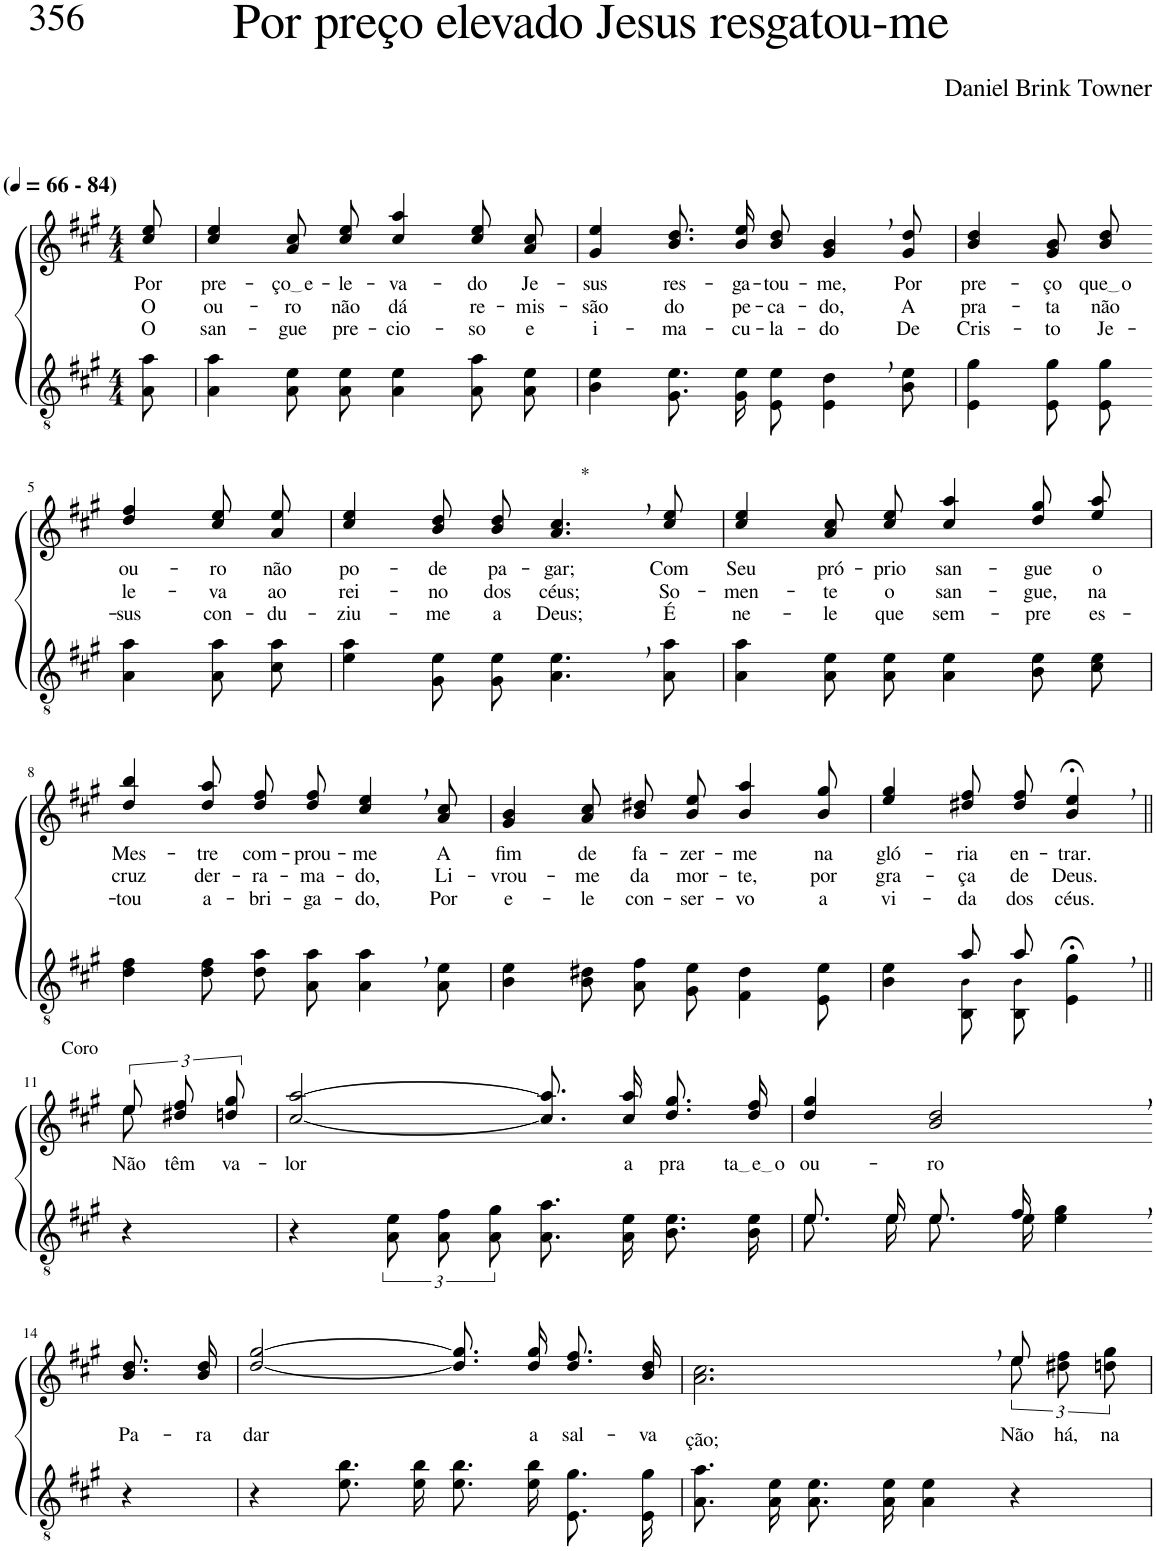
**kern	**kern	**text	**text	**text
*part2	*part1	*part1	*part1	*part1
*staff2	*staff1	*staff1	*staff1	*staff1
*I"Parte III e IV	*I"Parte I e II	*	*	*
*clefGv2	*clefG2	*	*	*
*Trd4c7	*Trd4c7	*	*	*
*k[f#c#g#]	*k[f#c#g#]	*	*	*
*M4/4	*M4/4	*	*	*
*MM66	*MM66	*	*	*
=1	=1	=1	=1	=1
!	!LO:TX:a:B:t=(	!	!	!
!	!LO:TX:a:B:t=- 84)	!	!	!
!	!	!LO:LY:b	!LO:LY:b	!LO:LY:b
8A\ 8a\	8cc#/ 8ee/	Por	O	O
=2	=2	=2	=2	=2
!	!	!LO:LY:b	!LO:LY:b	!LO:LY:b
4A\ 4a\	4cc#/ 4ee/	pre-	ou-	san-
!	!	!LO:LY:b	!LO:LY:b	!LO:LY:b
8A\ 8e\L	8a\ 8cc#\L	ço e	-ro	-gue
!	!	!LO:LY:b	!LO:LY:b	!LO:LY:b
8A\ 8e\J	8cc#\ 8ee\J	-le-	não	pre-
!	!	!LO:LY:b	!LO:LY:b	!LO:LY:b
4A\ 4e\	4cc#/ 4aa/	-va-	dá	-cio-
!	!	!LO:LY:b	!LO:LY:b	!LO:LY:b
8A\ 8a\L	8cc#\ 8ee\L	-do	re-	-so
!	!	!LO:LY:b	!LO:LY:b	!LO:LY:b
8A\ 8e\J	8a\ 8cc#\J	Je-	-mis-	e
=3	=3	=3	=3	=3
!	!	!LO:LY:b	!LO:LY:b	!LO:LY:b
4B\ 4e\	4g#/ 4ee/	-sus	-são	i-
!	!	!LO:LY:b	!LO:LY:b	!LO:LY:b
8.G#\ 8.e\L	8.b\ 8.dd\L	res-	do	-ma-
!	!	!LO:LY:b	!LO:LY:b	!LO:LY:b
16G#\ 16e\Jk	16b\ 16ee\Jk	-ga-	pe-	-cu-
!	!	!LO:LY:b	!LO:LY:b	!LO:LY:b
8E\ 8e\	8b/ 8dd/	-tou-	-ca-	-la-
!	!	!LO:LY:b	!LO:LY:b	!LO:LY:b
4E\, 4d\,	4g#/, 4b/,	-me,	-do,	-do
!	!	!LO:LY:b	!LO:LY:b	!LO:LY:b
8B\ 8e\	8g#/ 8dd/	Por	A	De
=4	=4	=4	=4	=4
!	!	!LO:LY:b	!LO:LY:b	!LO:LY:b
4E\ 4g#\	4b/ 4dd/	pre-	pra-	Cris-
!	!	!LO:LY:b	!LO:LY:b	!LO:LY:b
8E\ 8g#\L	8g#\ 8b\L	-ço	-ta	-to
!	!	!LO:LY:b	!LO:LY:b	!LO:LY:b
8E\ 8g#\J	8b\ 8dd\J	que o	não	Je-
!!LO:LB:g=z
=5-	=5-	=5-	=5-	=5-
!	!	!LO:LY:b	!LO:LY:b	!LO:LY:b
4A\ 4a\	4dd/ 4ff#/	ou-	le-	-sus
!	!	!LO:LY:b	!LO:LY:b	!LO:LY:b
8A\ 8a\L	8cc#\ 8ee\L	-ro	-va	con-
!	!	!LO:LY:b	!LO:LY:b	!LO:LY:b
8c#\ 8a\J	8a\ 8ee\J	não	ao	-du-
=6	=6	=6	=6	=6
!	!	!LO:LY:b	!LO:LY:b	!LO:LY:b
4e\ 4a\	4cc#/ 4ee/	po-	rei-	-ziu-
!	!	!LO:LY:b	!LO:LY:b	!LO:LY:b
8G#\ 8e\L	8b\ 8dd\L	-de	-no	-me
!	!	!LO:LY:b	!LO:LY:b	!LO:LY:b
8G#\ 8e\J	8b\ 8dd\J	pa-	dos	a
!	!LO:TX:a:t=*	!	!	!
!	!	!LO:LY:b	!LO:LY:b	!LO:LY:b
4.A\, 4.e\,	4.a/, 4.cc#/,	-gar;	céus;	Deus;
!	!	!LO:LY:b	!LO:LY:b	!LO:LY:b
8A\ 8a\	8cc#/ 8ee/	Com	So-	É
=7	=7	=7	=7	=7
!	!	!LO:LY:b	!LO:LY:b	!LO:LY:b
4A\ 4a\	4cc#/ 4ee/	Seu	-men-	ne-
!	!	!LO:LY:b	!LO:LY:b	!LO:LY:b
8A\ 8e\L	8a\ 8cc#\L	pró-	-te	-le
!	!	!LO:LY:b	!LO:LY:b	!LO:LY:b
8A\ 8e\J	8cc#\ 8ee\J	-prio	o	que
!	!	!LO:LY:b	!LO:LY:b	!LO:LY:b
4A\ 4e\	4cc#/ 4aa/	san-	san-	sem-
!	!	!LO:LY:b	!LO:LY:b	!LO:LY:b
8B\ 8e\L	8dd\ 8gg#\L	-gue	-gue,	-pre
!	!	!LO:LY:b	!LO:LY:b	!LO:LY:b
8c#\ 8e\J	8ee\ 8aa\J	o	na	es-
!!LO:LB:g=z
=8	=8	=8	=8	=8
!	!	!LO:LY:b	!LO:LY:b	!LO:LY:b
4d\ 4f#\	4dd/ 4bb/	Mes-	cruz	-tou
!	!	!LO:LY:b	!LO:LY:b	!LO:LY:b
8d\ 8f#\L	8dd\ 8aa\L	-tre	der-	a-
!	!	!LO:LY:b	!LO:LY:b	!LO:LY:b
8d\ 8a\J	8dd\ 8ff#\J	com-	-ra-	-bri-
!	!	!LO:LY:b	!LO:LY:b	!LO:LY:b
8A\ 8a\	8dd/ 8ff#/	-prou-	-ma-	-ga-
!	!	!LO:LY:b	!LO:LY:b	!LO:LY:b
4A\, 4a\,	4cc#/, 4ee/,	-me	-do,	-do,
!	!	!LO:LY:b	!LO:LY:b	!LO:LY:b
8A\ 8e\	8a/ 8cc#/	A	Li-	Por
=9	=9	=9	=9	=9
!	!	!LO:LY:b	!LO:LY:b	!LO:LY:b
4B\ 4e\	4g#/ 4b/	fim	-vrou-	e-
!	!	!LO:LY:b	!LO:LY:b	!LO:LY:b
8B\ 8d#X\L	8a\ 8cc#\L	de	-me	-le
!	!	!LO:LY:b	!LO:LY:b	!LO:LY:b
8A\ 8f#\J	8b\ 8dd#X\J	fa-	da	con-
!	!	!LO:LY:b	!LO:LY:b	!LO:LY:b
8G#\ 8e\	8b/ 8ee/	-zer-	mor-	-ser-
!	!	!LO:LY:b	!LO:LY:b	!LO:LY:b
4F#\ 4d#\	4b/ 4aa/	-me	-te,	-vo
!	!	!LO:LY:b	!LO:LY:b	!LO:LY:b
8E\ 8e\	8b/ 8gg#/	na	por	a
=10	=10	=10	=10	=10
*^	*	*	*	*
!	!	!	!LO:LY:b	!LO:LY:b	!LO:LY:b
4B\ 4e\	4ryy	4ee/ 4gg#/	gló-	gra-	vi-
!	!	!	!LO:LY:b	!LO:LY:b	!LO:LY:b
8a/L	8BB/ 8B!/L	8dd#X\ 8ff#\L	-ria	-ça	-da
!	!	!	!LO:LY:b	!LO:LY:b	!LO:LY:b
8a/J	8BB/ 8B!/J	8dd#\ 8ff#\J	en-	de	dos
!	!	!	!LO:LY:b	!LO:LY:b	!LO:LY:b
4E\;<, 4g#\;<,	4ryy	4b/;<, 4ee/;<,	-trar.	Deus.	céus.
!!LO:LB:g=z
=11||	=11||	=11||	=11||	=11||	=11||
*	*	*^	*	*	*
!	!	!LO:TX:a:t=Coro	!	!	!	!
!	!	!	!	!LO:LY:b	!	!
*v	*v	*	*	*	*	*
4r	12ee\L	8ee\	Não	.	.
!	!	!	!LO:LY:b	!	!
.	12dd#X\ 12ff#\	.	têm	.	.
.	.	8ryy	.	.	.
!	!	!	!LO:LY:b	!	!
.	12ddn\ 12gg#\J	.	va-	.	.
*	*v	*v	*	*	*
=12	=12	=12	=12	=12
!	!	!LO:LY:b	!	!
4r	[2cc#/ [2aa/	-lor	.	.
12A\ 12e\L	.	.	.	.
12A\ 12f#\	.	.	.	.
12A\ 12g#\J	.	.	.	.
8.A\ 8.a\L	8.cc#]\ 8.aa]\L	.	.	.
!	!	!LO:LY:b	!	!
16A\ 16e\Jk	16cc#\ 16aa\Jk	a	.	.
!	!	!LO:LY:b	!	!
8.B\ 8.e\L	8.dd\ 8.gg#\L	pra	.	.
!	!	!LO:LY:b	!	!
16B\ 16e\Jk	16dd\ 16ff#\Jk	ta e o	.	.
=13	=13	=13	=13	=13
*^	*	*	*	*
!	!	!	!LO:LY:b	!	!
8.e\L	8.e/L	4dd/ 4gg#/	ou-	.	.
16e\Jk	16e/Jk	.	.	.	.
!	!	!	!LO:LY:b	!	!
8.e\L	8.e/L	2b/, 2dd/,	-ro	.	.
16e\Jk	16f#/Jk	.	.	.	.
4e\, 4g#\,	4ryy	.	.	.	.
!!LO:LB:g=z
=14-	=14-	=14-	=14-	=14-	=14-
!	!	!	!LO:LY:b	!	!
*v	*v	*	*	*	*
4r	8.b\ 8.dd\L	Pa-	.	.
!	!	!LO:LY:b	!	!
.	16b\ 16dd\Jk	-ra	.	.
=15	=15	=15	=15	=15
!	!	!LO:LY:b	!	!
4r	[2dd/ [2gg#/	dar	.	.
8.e\ 8.b\L	.	.	.	.
16e\ 16b\Jk	.	.	.	.
8.e\ 8.b\L	8.dd]\ 8.gg#]\L	.	.	.
!	!	!LO:LY:b	!	!
16e\ 16b\Jk	16dd\ 16gg#\Jk	a	.	.
!	!	!LO:LY:b	!	!
8.E\ 8.g#\L	8.dd\ 8.ff#\L	sal-	.	.
!	!	!LO:LY:b	!	!
16E\ 16g#\Jk	16b\ 16dd\Jk	-va	.	.
=16	=16	=16	=16	=16
*	*^	*	*	*
!	!LO:TX:b:t=ção;	!	!	!	!
8.A\ 8.a\L	2.a\, 2.cc#\,	8ryy	.	.	.
*	*v	*v	*	*	*
16A\ 16e\Jk	.	.	.	.
8.A\ 8.e\L	.	.	.	.
16A\ 16e\Jk	.	.	.	.
4A\ 4e\	.	.	.	.
*	*^	*	*	*
.	.	12.ryy	.	.	.
!	!	!	!LO:LY:b	!	!
4r	12ee\L	12ee\	Não	.	.
!	!	!	!LO:LY:b	!	!
.	12dd#X\ 12ff#\	24ryy	há,	.	.
.	.	8ryy	.	.	.
!	!	!	!LO:LY:b	!	!
.	12ddn\ 12gg#\J	.	na	.	.
*	*v	*v	*	*	*
=	=	=	=	=
*-	*-	*-	*-	*-
